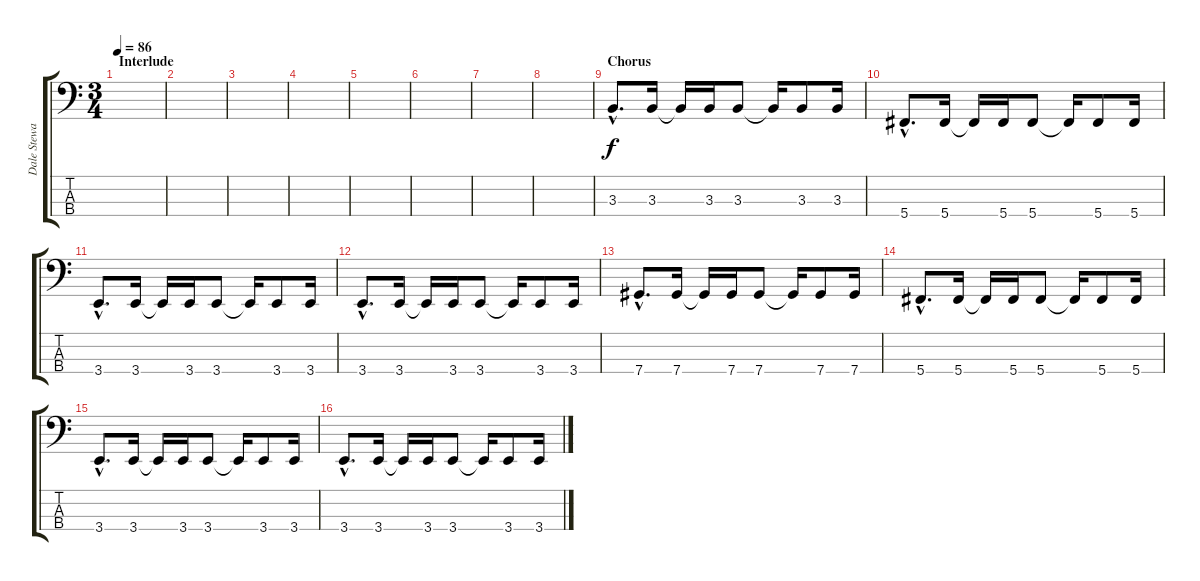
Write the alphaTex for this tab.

\track ("Dale Stewart" "Dale Stewa") {instrument electricbassfinger}
\staff {score tabs}
\tuning (Gb2 Db2 Ab1 Db1) {hide}
\ts (3 4)
\section ("" "Interlude")
\tempo 86
\clef f4
\ks c
|
|
|
|
|
|
|
|
\section ("" "Chorus")
3.3{hac}.8{d} 3.3.16 3.3{t}.16 3.3.16 3.3.8 3.3{t}.16 3.3.8 3.3.16 |
5.4{hac}.8{d} 5.4.16 5.4{t}.16 5.4.16 5.4.8 5.4{t}.16 5.4.8 5.4.16 |
3.4{hac}.8{d} 3.4.16 3.4{t}.16 3.4.16 3.4.8 3.4{t}.16 3.4.8 3.4.16 |
3.4{hac}.8{d} 3.4.16 3.4{t}.16 3.4.16 3.4.8 3.4{t}.16 3.4.8 3.4.16 |
7.4{hac}.8{d} 7.4.16 7.4{t}.16 7.4.16 7.4.8 7.4{t}.16 7.4.8 7.4.16 |
5.4{hac}.8{d} 5.4.16 5.4{t}.16 5.4.16 5.4.8 5.4{t}.16 5.4.8 5.4.16 |
3.4{hac}.8{d} 3.4.16 3.4{t}.16 3.4.16 3.4.8 3.4{t}.16 3.4.8 3.4.16 |
3.4{hac}.8{d} 3.4.16 3.4{t}.16 3.4.16 3.4.8 3.4{t}.16 3.4.8 3.4.16
